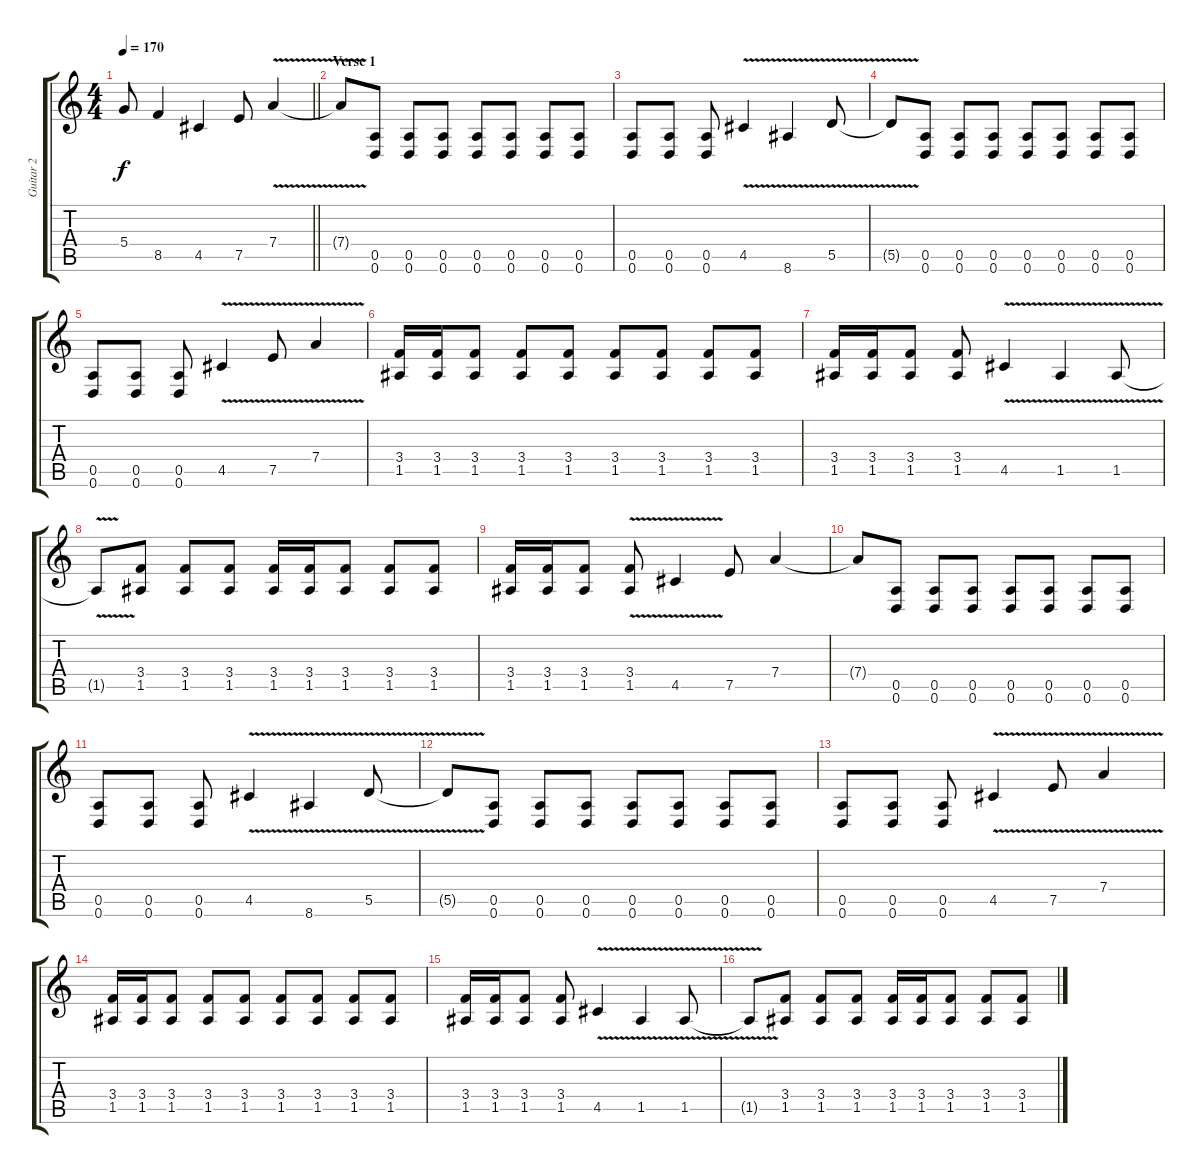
\track ("Guitar 2" "Guitar 2") {instrument distortionguitar}
\staff {score tabs}
\tuning (E4 B3 G3 D3 A2 D2) {hide}
\ts (4 4)
\tempo 170
\clef g2
\barLineRight lightlight
\ks c
5.4{t}.8{dy f} 8.5.4 4.5.4 7.5.8 7.4{v}.4 |
\section ("" "Verse 1")
7.4{t}.8{volume 13 balance 16} (0.5 0.6).8 (0.5 0.6).8 (0.5 0.6).8 (0.5 0.6).8 (0.5 0.6).8 (0.5 0.6).8 (0.5 0.6).8 |
(0.5 0.6).8 (0.5 0.6).8 (0.5 0.6).8 4.5{v}.4 8.6{v}.4 5.5{v}.8 |
5.5{t}.8 (0.5 0.6).8 (0.5 0.6).8 (0.5 0.6).8 (0.5 0.6).8 (0.5 0.6).8 (0.5 0.6).8 (0.5 0.6).8 |
(0.5 0.6).8 (0.5 0.6).8 (0.5 0.6).8 4.5{v}.4 7.5{v}.8 7.4{v}.4 |
(3.4 1.5).16 (3.4 1.5).16 (3.4 1.5).8 (3.4 1.5).8 (3.4 1.5).8 (3.4 1.5).8 (3.4 1.5).8 (3.4 1.5).8 (3.4 1.5).8 |
(3.4 1.5).16 (3.4 1.5).16 (3.4 1.5).8 (3.4 1.5).8 4.5{v}.4 1.5{v}.4 1.5{v}.8 |
1.5{t}.8 (3.4 1.5).8 (3.4 1.5).8 (3.4 1.5).8 (3.4 1.5).16 (3.4 1.5).16 (3.4 1.5).8 (3.4 1.5).8 (3.4 1.5).8 |
(3.4 1.5).16 (3.4 1.5).16 (3.4 1.5).8 (3.4 1.5{v}).8 4.5{v}.4 7.5.8 7.4.4 |
7.4{t}.8 (0.5 0.6).8 (0.5 0.6).8 (0.5 0.6).8 (0.5 0.6).8 (0.5 0.6).8 (0.5 0.6).8 (0.5 0.6).8 |
(0.5 0.6).8 (0.5 0.6).8 (0.5 0.6).8 4.5{v}.4 8.6{v}.4 5.5{v}.8 |
5.5{t}.8 (0.5 0.6).8 (0.5 0.6).8 (0.5 0.6).8 (0.5 0.6).8 (0.5 0.6).8 (0.5 0.6).8 (0.5 0.6).8 |
(0.5 0.6).8 (0.5 0.6).8 (0.5 0.6).8 4.5{v}.4 7.5{v}.8 7.4{v}.4 |
(3.4 1.5).16 (3.4 1.5).16 (3.4 1.5).8 (3.4 1.5).8 (3.4 1.5).8 (3.4 1.5).8 (3.4 1.5).8 (3.4 1.5).8 (3.4 1.5).8 |
(3.4 1.5).16 (3.4 1.5).16 (3.4 1.5).8 (3.4 1.5).8 4.5{v}.4 1.5{v}.4 1.5{v}.8 |
1.5{t}.8 (3.4 1.5).8 (3.4 1.5).8 (3.4 1.5).8 (3.4 1.5).16 (3.4 1.5).16 (3.4 1.5).8 (3.4 1.5).8 (3.4 1.5).8
